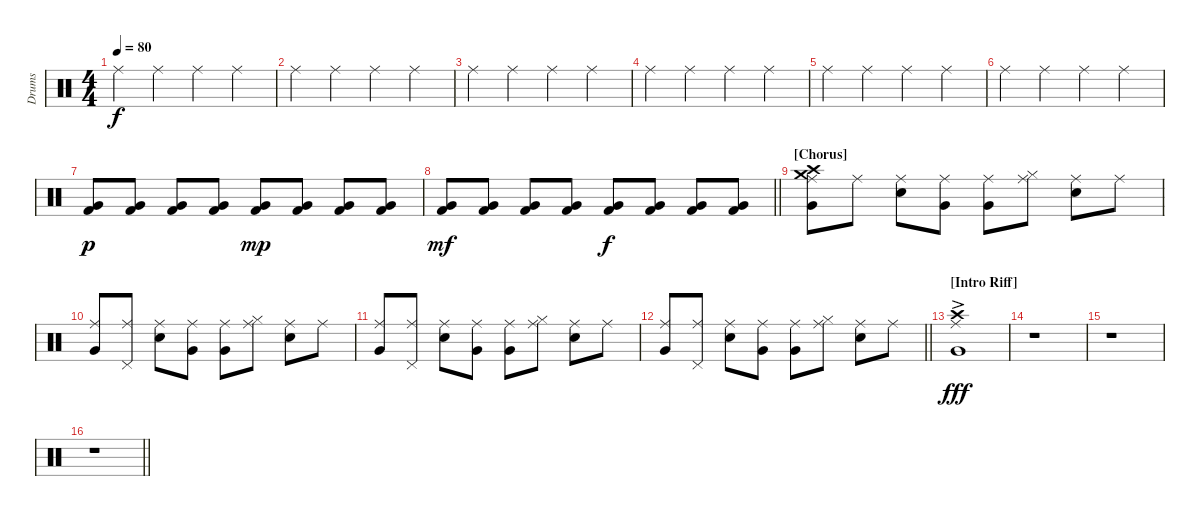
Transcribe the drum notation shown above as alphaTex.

\track ("Drums" "Drums") {instrument percussion}
\staff {score}
\articulation defaults
\ts (4 4)
\tempo 80
\clef neutral
\ks c "Ride (middle)".4{dy f} "Ride (middle)".4 "Ride (middle)".4 "Ride (middle)".4
|
"Ride (middle)".4 "Ride (middle)".4 "Ride (middle)".4 "Ride (middle)".4 |
"Ride (middle)".4 "Ride (middle)".4 "Ride (middle)".4 "Ride (middle)".4 |
"Ride (middle)".4 "Ride (middle)".4 "Ride (middle)".4 "Ride (middle)".4 |
"Ride (middle)".4 "Ride (middle)".4 "Ride (middle)".4 "Ride (middle)".4 |
"Ride (middle)".4 "Ride (middle)".4 "Ride (middle)".4 "Ride (middle)".4 |
("Very Low Tom (hit)" "Kick (hit) 2").8{dy p} ("Very Low Tom (hit)" "Kick (hit) 2").8 ("Very Low Tom (hit)" "Kick (hit) 2").8 ("Very Low Tom (hit)" "Kick (hit) 2").8 ("Very Low Tom (hit)" "Kick (hit) 2").8{dy mp} ("Very Low Tom (hit)" "Kick (hit) 2").8 ("Very Low Tom (hit)" "Kick (hit) 2").8 ("Very Low Tom (hit)" "Kick (hit) 2").8 |
\barLineRight lightlight
("Very Low Tom (hit)" "Kick (hit) 2").8{dy mf} ("Very Low Tom (hit)" "Kick (hit) 2").8 ("Very Low Tom (hit)" "Kick (hit) 2").8 ("Very Low Tom (hit)" "Kick (hit) 2").8 ("Very Low Tom (hit)" "Kick (hit) 2").8{dy f} ("Very Low Tom (hit)" "Kick (hit) 2").8 ("Very Low Tom (hit)" "Kick (hit) 2").8 ("Very Low Tom (hit)" "Kick (hit) 2").8 |
\section ("" "[Chorus]")
("Crash medium (hit)" "Crash high (hit)" "Very Low Tom (hit)" "Ride (middle)").8 "Ride (middle)".8 ("Snare (hit) 2" "Ride (middle)").8 ("Very Low Tom (hit)" "Ride (middle)").8 ("Very Low Tom (hit)" "Ride (middle)").8 ("Hi-Hat (closed)" "Ride (middle)").8 ("Snare (hit) 2" "Ride (middle)").8 "Ride (middle)".8 |
("Very Low Tom (hit)" "Ride (middle)").8 ("Pedal Hi-Hat (hit)" "Ride (middle)").8 ("Snare (hit) 2" "Ride (middle)").8 ("Very Low Tom (hit)" "Ride (middle)").8 ("Very Low Tom (hit)" "Ride (middle)").8 ("Hi-Hat (closed)" "Ride (middle)").8 ("Snare (hit) 2" "Ride (middle)").8 "Ride (middle)".8 |
("Very Low Tom (hit)" "Ride (middle)").8 ("Pedal Hi-Hat (hit)" "Ride (middle)").8 ("Snare (hit) 2" "Ride (middle)").8 ("Very Low Tom (hit)" "Ride (middle)").8 ("Very Low Tom (hit)" "Ride (middle)").8 ("Hi-Hat (closed)" "Ride (middle)").8 ("Snare (hit) 2" "Ride (middle)").8 "Ride (middle)".8 |
\barLineRight lightlight
("Very Low Tom (hit)" "Ride (middle)").8 ("Pedal Hi-Hat (hit)" "Ride (middle)").8 ("Snare (hit) 2" "Ride (middle)").8 ("Very Low Tom (hit)" "Ride (middle)").8 ("Very Low Tom (hit)" "Ride (middle)").8 ("Hi-Hat (closed)" "Ride (middle)").8 ("Snare (hit) 2" "Ride (middle)").8 "Ride (middle)".8 |
\section ("" "[Intro Riff]")
("Crash high (hit)"{ac} "Very Low Tom (hit)" "Ride (middle)").1{dy fff} |
r.1 |
r.1 |
\barLineRight lightlight
r.1
